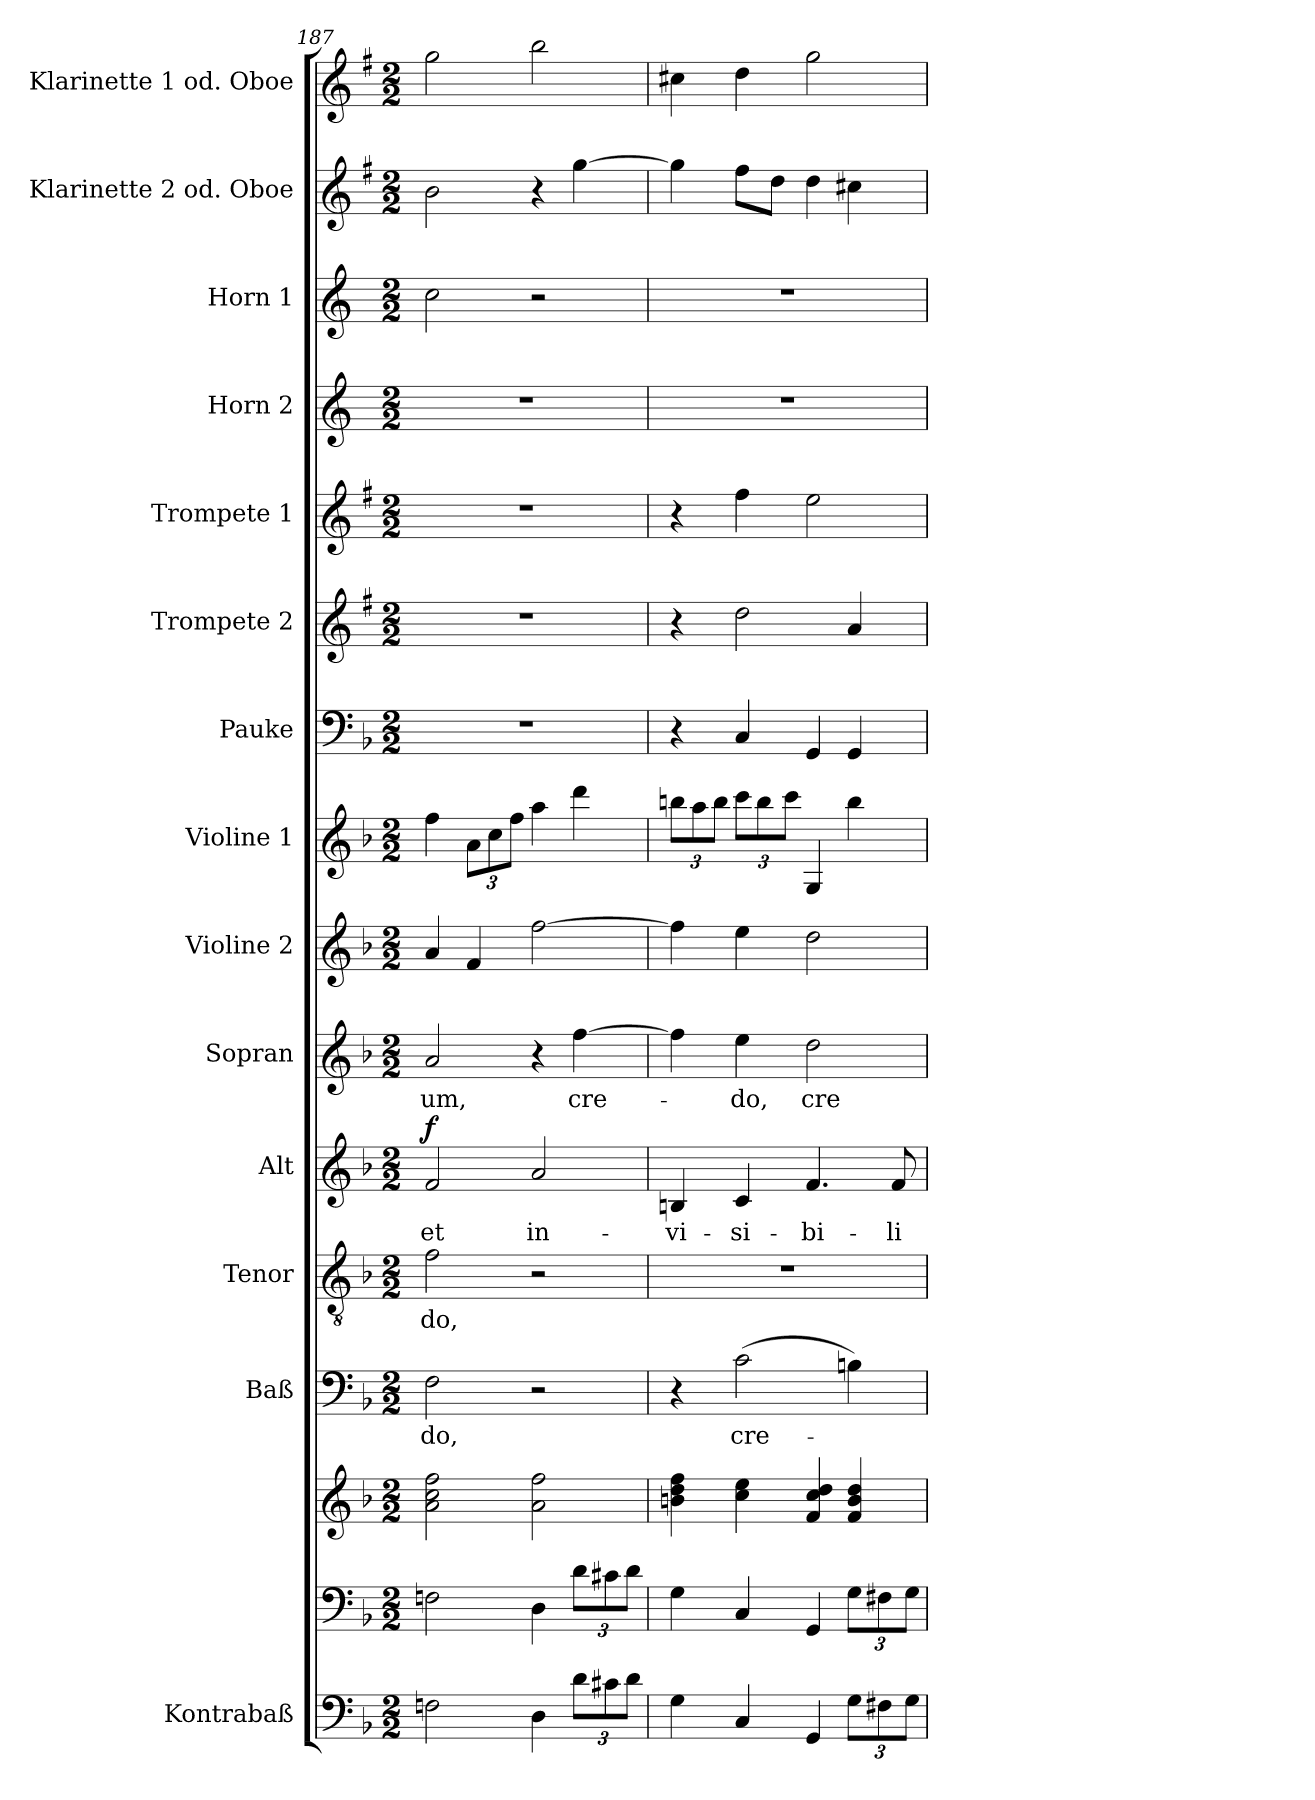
**kern	**kern	**kern	**kern	**text	**kern	**text	**kern	**text	**dynam	**kern	**text	**kern	**kern	**kern	**kern	**kern	**kern	**kern	**kern	**kern
*part15	*part14	*part14	*part13	*part13	*part12	*part12	*part11	*part11	*part11	*part10	*part10	*part9	*part8	*part7	*part6	*part5	*part4	*part3	*part2	*part1
*staff16	*staff15	*staff14	*staff13	*staff13	*staff12	*staff12	*staff11	*staff11	*staff11	*staff10	*staff10	*staff9	*staff8	*staff7	*staff6	*staff5	*staff4	*staff3	*staff2	*staff1
*I"Kontrabaß	*	*	*I"Baß	*	*I"Tenor	*	*I"Alt	*	*	*I"Sopran	*	*I"Violine 2	*I"Violine 1	*I"Pauke	*I"Trompete 2	*I"Trompete 1	*I"Horn 2	*I"Horn 1	*I"Klarinette 2 od. Oboe	*I"Klarinette 1 od. Oboe
*	*	*	*	*	*	*	*	*	*	*	*	*	*	*	*I'Tpt	*I'Tpt	*I'Hn	*I'Hn	*	*
!!LO:PB:g=z
*clefF4	*clefF4	*clefG2	*clefF4	*	*clefGv2	*	*clefG2	*	*	*clefG2	*	*clefG2	*clefG2	*clefF4	*clefG2	*clefG2	*clefG2	*clefG2	*clefG2	*clefG2
*ITrd7c12	*	*	*	*	*	*	*	*	*	*	*	*	*	*	*ITrd1c2	*ITrd1c2	*ITrd4c7	*ITrd4c7	*ITrd1c2	*ITrd1c2
*k[b-]	*k[b-]	*k[b-]	*k[b-]	*	*k[b-]	*	*k[b-]	*	*	*k[b-]	*	*k[b-]	*k[b-]	*k[b-]	*k[b-]	*k[b-]	*k[b-]	*k[b-]	*k[b-]	*k[b-]
*F:	*F:	*F:	*F:	*	*F:	*	*F:	*	*	*F:	*	*F:	*F:	*F:	*F:	*F:	*F:	*F:	*F:	*F:
*M2/2	*M2/2	*M2/2	*M2/2	*	*M2/2	*	*M2/2	*	*	*M2/2	*	*M2/2	*M2/2	*M2/2	*M2/2	*M2/2	*M2/2	*M2/2	*M2/2	*M2/2
=187	=187	=187	=187	=187	=187	=187	=187	=187	=187	=187	=187	=187	=187	=187	=187	=187	=187	=187	=187	=187
!	!	!	!	!LO:LY:b	!	!LO:LY:b	!	!LO:LY:b	!LO:DY:a	!	!LO:LY:b	!	!	!	!	!	!	!	!	!
2FFn\	2Fn\	2a\ 2cc\ 2ff\	2F\	-do,	2f\	-do,	2f/	et	f	2a/	-um,	4a/	4ff\	1r	1r	1r	1r	2f\	2a\	2ff\
*	*	*	*	*	*	*	*	*	*	*	*	*	*Xbrackettup	*	*	*	*	*	*	*
.	.	.	.	.	.	.	.	.	.	.	.	4f/	12a\L	.	.	.	.	.	.	.
.	.	.	.	.	.	.	.	.	.	.	.	.	12cc\	.	.	.	.	.	.	.
.	.	.	.	.	.	.	.	.	.	.	.	.	12ff\J	.	.	.	.	.	.	.
!	!	!	!	!	!	!	!	!LO:LY:b	!	!	!	!	!	!	!	!	!	!	!	!
4DD\	4D\	2a\ 2ff\	2r	.	2r	.	2a/	in-	.	4r	.	[2ff\	4aa\	.	.	.	.	2r	4r	2aa\
!	!	!	!	!	!	!	!	!	!	!	!LO:LY:b	!	!	!	!	!	!	!	!	!
12D\L	12d\L	.	.	.	.	.	.	.	.	[4ff\	cre-	.	4ddd\	.	.	.	.	.	[4ff\	.
12C#X\	12c#X\	.	.	.	.	.	.	.	.	.	.	.	.	.	.	.	.	.	.	.
12D\J	12d\J	.	.	.	.	.	.	.	.	.	.	.	.	.	.	.	.	.	.	.
=188	=188	=188	=188	=188	=188	=188	=188	=188	=188	=188	=188	=188	=188	=188	=188	=188	=188	=188	=188	=188
!	!	!	!	!	!	!	!	!LO:LY:b	!	!	!	!	!	!	!	!	!	!	!	!
4GG\	4G\	4bn\ 4dd\ 4ff\	4r	.	1r	.	4Bn/	-vi-	.	4ff\]	.	4ff\]	12bbn\L	4r	4r	4r	1r	1r	4ff\]	4bn\
.	.	.	.	.	.	.	.	.	.	.	.	.	12aa\	.	.	.	.	.	.	.
.	.	.	.	.	.	.	.	.	.	.	.	.	12bb\J	.	.	.	.	.	.	.
!	!	!	!	!LO:LY:b	!	!	!	!LO:LY:b	!	!	!LO:LY:b	!	!	!	!	!	!	!	!	!
4CC/	4C/	4cc\ 4ee\	(>2c\	cre-	.	.	4c/	-si-	.	4ee\	-do,	4ee\	12ccc\L	4C/	2cc\	4ee\	.	.	8ee\L	4cc\
.	.	.	.	.	.	.	.	.	.	.	.	.	12bb\	.	.	.	.	.	.	.
.	.	.	.	.	.	.	.	.	.	.	.	.	.	.	.	.	.	.	8cc\J	.
.	.	.	.	.	.	.	.	.	.	.	.	.	12ccc\J	.	.	.	.	.	.	.
!	!	!	!	!	!	!	!	!LO:LY:b	!	!	!LO:LY:b	!	!	!	!	!	!	!	!	!
4GGG/	4GG/	4f/ 4cc/ 4dd/	.	.	.	.	4.f/	-bi-	.	2dd\	cre-	2dd\	4G/	4GG/	.	2dd\	.	.	4cc\	2ff\
12GG\L	12G\L	4f/ 4b/ 4dd/	4Bn\)	.	.	.	.	.	.	.	.	.	4bb\	4GG/	4g/	.	.	.	4bn\	.
12FF#X\	12F#X\	.	.	.	.	.	.	.	.	.	.	.	.	.	.	.	.	.	.	.
!	!	!	!	!	!	!	!	!LO:LY:b	!	!	!	!	!	!	!	!	!	!	!	!
.	.	.	.	.	.	.	8f/	-li-	.	.	.	.	.	.	.	.	.	.	.	.
12GG\J	12G\J	.	.	.	.	.	.	.	.	.	.	.	.	.	.	.	.	.	.	.
=	=	=	=	=	=	=	=	=	=	=	=	=	=	=	=	=	=	=	=	=
*-	*-	*-	*-	*-	*-	*-	*-	*-	*-	*-	*-	*-	*-	*-	*-	*-	*-	*-	*-	*-
